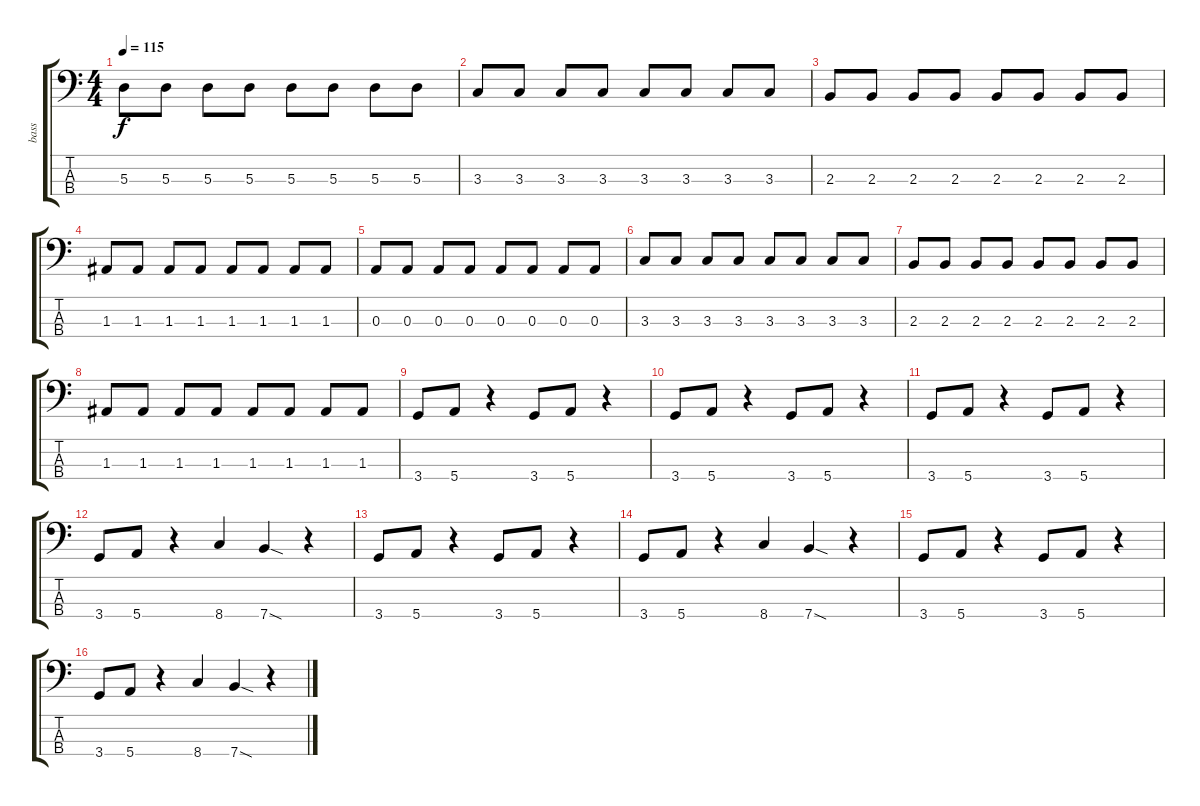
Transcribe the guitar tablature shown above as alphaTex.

\track ("bass" "bass") {instrument distortionguitar}
\staff {score tabs}
\tuning (G2 D2 A1 E1) {hide}
\ts (4 4)
\tempo 115
\clef f4
\ks c
5.3.8{dy f} 5.3.8 5.3.8 5.3.8 5.3.8 5.3.8 5.3.8 5.3.8 |
3.3.8 3.3.8 3.3.8 3.3.8 3.3.8 3.3.8 3.3.8 3.3.8 |
2.3.8 2.3.8 2.3.8 2.3.8 2.3.8 2.3.8 2.3.8 2.3.8 |
1.3.8 1.3.8 1.3.8 1.3.8 1.3.8 1.3.8 1.3.8 1.3.8 |
0.3.8 0.3.8 0.3.8 0.3.8 0.3.8 0.3.8 0.3.8 0.3.8 |
3.3.8 3.3.8 3.3.8 3.3.8 3.3.8 3.3.8 3.3.8 3.3.8 |
2.3.8 2.3.8 2.3.8 2.3.8 2.3.8 2.3.8 2.3.8 2.3.8 |
1.3.8 1.3.8 1.3.8 1.3.8 1.3.8 1.3.8 1.3.8 1.3.8 |
3.4.8 5.4.8 r.4 3.4.8 5.4.8 r.4 |
3.4.8 5.4.8 r.4 3.4.8 5.4.8 r.4 |
3.4.8 5.4.8 r.4 3.4.8 5.4.8 r.4 |
3.4.8 5.4.8 r.4 8.4.4 7.4{sod}.4 r.4 |
3.4.8 5.4.8 r.4 3.4.8 5.4.8 r.4 |
3.4.8 5.4.8 r.4 8.4.4 7.4{sod}.4 r.4 |
3.4.8 5.4.8 r.4 3.4.8 5.4.8 r.4 |
3.4.8 5.4.8 r.4 8.4.4 7.4{sod}.4 r.4
